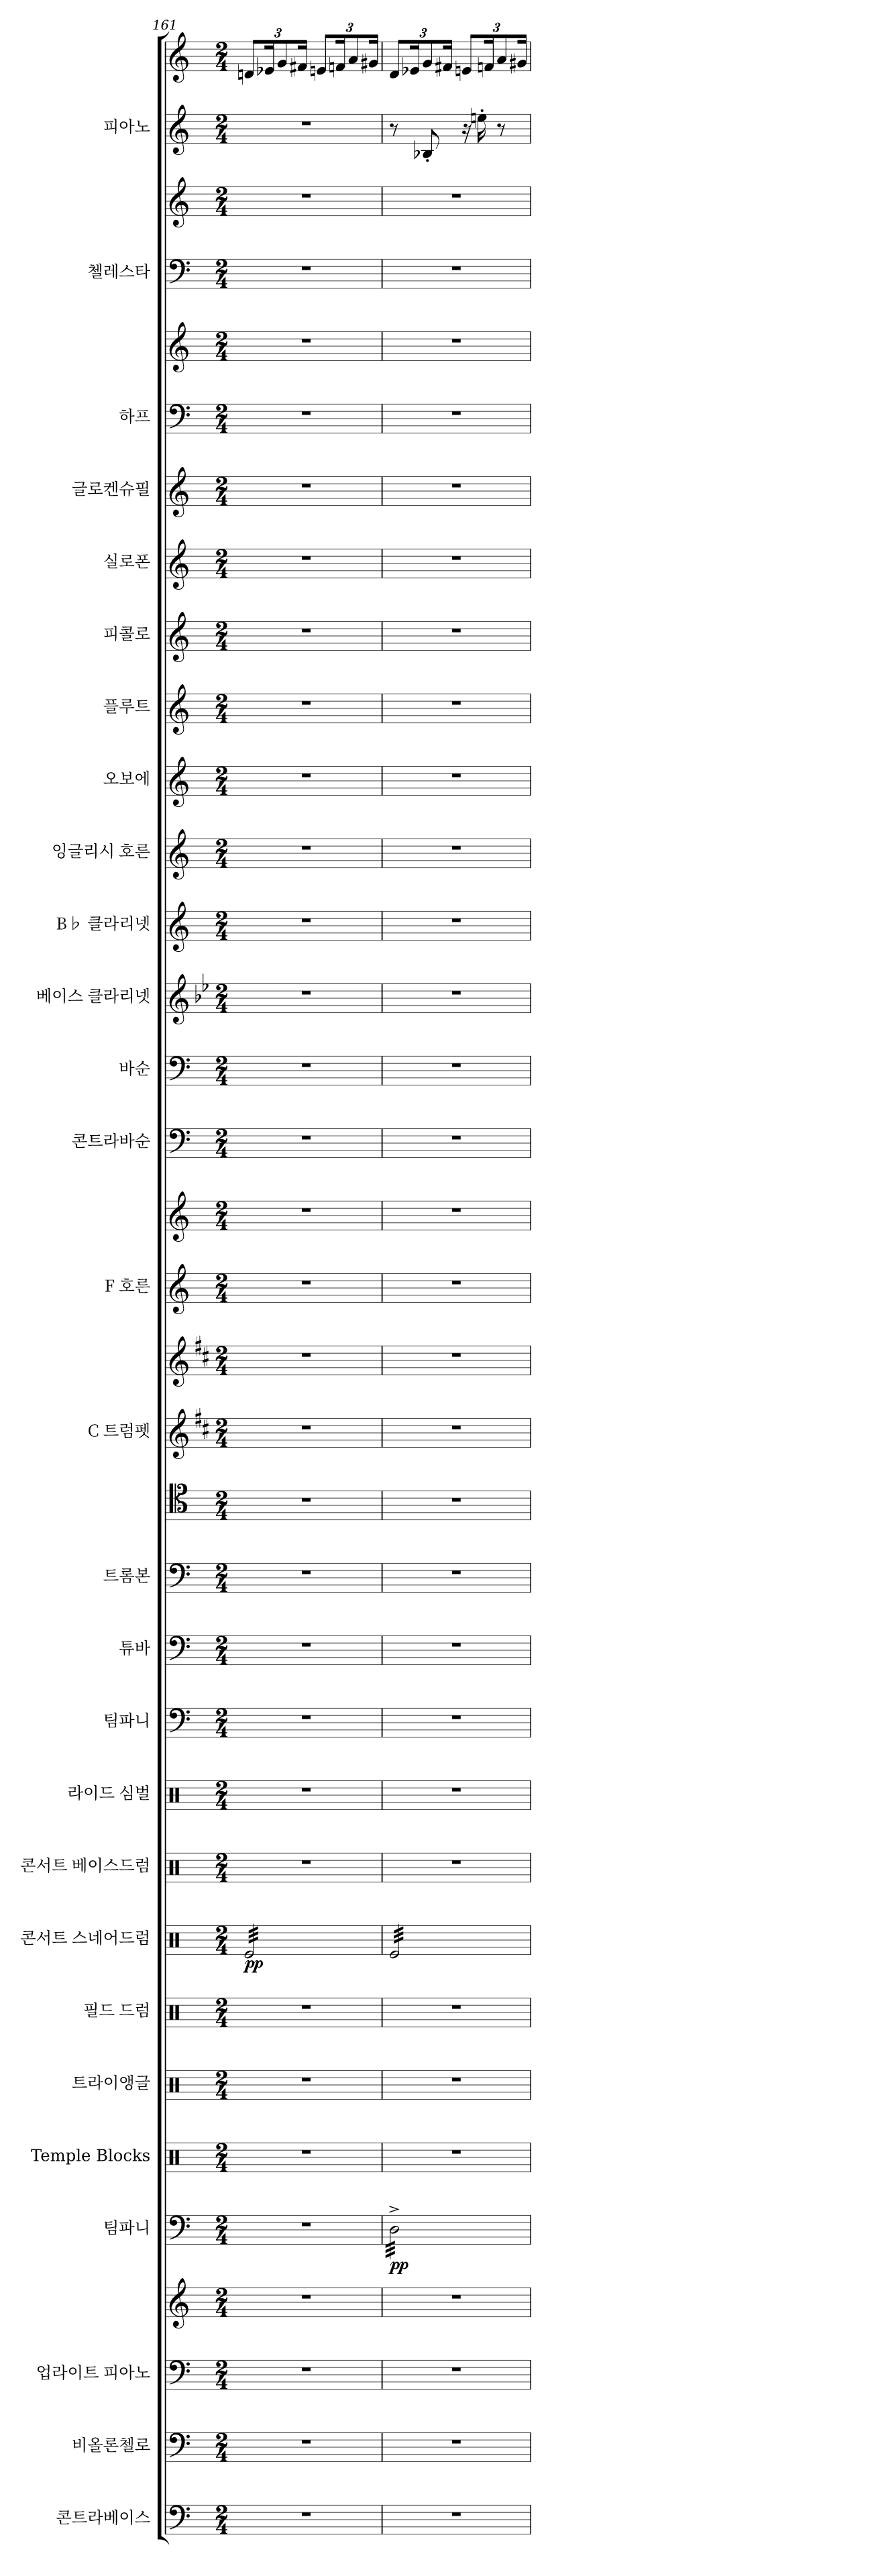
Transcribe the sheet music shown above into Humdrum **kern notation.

**kern	**kern	**kern	**kern	**kern	**dynam	**kern	**kern	**kern	**kern	**dynam	**kern	**kern	**kern	**kern	**kern	**kern	**kern	**kern	**kern	**kern	**kern	**kern	**kern	**kern	**kern	**kern	**kern	**kern	**kern	**kern	**kern	**kern	**kern	**kern	**kern	**kern
*part28	*part27	*part26	*part26	*part25	*part25	*part24	*part23	*part22	*part21	*part21	*part20	*part19	*part18	*part17	*part16	*part16	*part15	*part15	*part14	*part14	*part13	*part12	*part11	*part10	*part9	*part8	*part7	*part6	*part5	*part4	*part3	*part3	*part2	*part2	*part1	*part1
*staff35	*staff34	*staff33	*staff32	*staff31	*staff31	*staff30	*staff29	*staff28	*staff27	*staff27	*staff26	*staff25	*staff24	*staff23	*staff22	*staff21	*staff20	*staff19	*staff18	*staff17	*staff16	*staff15	*staff14	*staff13	*staff12	*staff11	*staff10	*staff9	*staff8	*staff7	*staff6	*staff5	*staff4	*staff3	*staff2	*staff1
*I"콘트라베이스	*I"비올론첼로	*I"업라이트 피아노	*	*I"팀파니	*	*I"Temple Blocks	*I"트라이앵글	*I"필드 드럼	*I"콘서트 스네어드럼	*	*I"콘서트 베이스드럼	*I"라이드 심벌	*I"팀파니	*I"튜바	*I"트롬본	*	*I"C 트럼펫	*	*I"F 호른	*	*I"콘트라바순	*I"바순	*I"베이스 클라리넷	*I"B♭ 클라리넷	*I"잉글리시 호른	*I"오보에	*I"플루트	*I"피콜로	*I"실로폰	*I"글로켄슈필	*I"하프	*	*I"첼레스타	*	*I"피아노	*
*	*	*	*	*	*	*I'Tmp. Bl.	*	*	*	*	*	*	*	*	*	*	*	*	*	*	*	*	*	*	*	*	*	*	*	*	*	*	*	*	*	*
*clefF4	*clefF4	*clefF4	*clefG2	*clefF4	*	*clefX	*clefX	*clefX	*clefX	*	*clefX	*clefX	*clefF4	*clefF4	*clefF4	*clefC4	*clefG2	*clefG2	*clefG2	*clefG2	*clefF4	*clefF4	*clefG2	*clefG2	*clefG2	*clefG2	*clefG2	*clefG2	*clefG2	*clefG2	*clefF4	*clefG2	*clefF4	*clefG2	*clefG2	*clefG2
*ITrd7c12	*	*	*	*	*	*	*	*	*	*	*	*	*	*	*	*	*ITrd1c2	*ITrd1c2	*ITrd4c7	*ITrd4c7	*ITrd7c12	*	*ITrd8c14	*ITrd1c2	*ITrd4c7	*	*	*ITrd-7c-12	*ITrd-7c-12	*ITrd-14c-24	*	*	*ITrd-7c-12	*ITrd-7c-12	*	*
*k[]	*k[]	*k[]	*k[]	*k[]	*	*k[]	*k[]	*k[]	*k[]	*	*k[]	*k[]	*k[]	*k[]	*k[]	*k[]	*k[]	*k[]	*k[b-]	*k[b-]	*k[]	*k[]	*k[b-e-]	*k[b-e-]	*k[b-]	*k[]	*k[]	*k[]	*k[]	*k[]	*k[]	*k[]	*k[]	*k[]	*k[]	*k[]
*M2/4	*M2/4	*M2/4	*M2/4	*M2/4	*	*M2/4	*M2/4	*M2/4	*M2/4	*	*M2/4	*M2/4	*M2/4	*M2/4	*M2/4	*M2/4	*M2/4	*M2/4	*M2/4	*M2/4	*M2/4	*M2/4	*M2/4	*M2/4	*M2/4	*M2/4	*M2/4	*M2/4	*M2/4	*M2/4	*M2/4	*M2/4	*M2/4	*M2/4	*M2/4	*M2/4
*	*	*	*	*	*	*	*	*	*	*	*	*	*	*	*	*	*	*	*	*	*	*	*	*	*	*	*	*	*	*	*	*	*	*	*	*Xbrackettup
=161	=161	=161	=161	=161	=161	=161	=161	=161	=161	=161	=161	=161	=161	=161	=161	=161	=161	=161	=161	=161	=161	=161	=161	=161	=161	=161	=161	=161	=161	=161	=161	=161	=161	=161	=161	=161
!	!	!	!	!	!	!	!	!	!LO:TX:b:B:t=Change Instr.	!	!	!	!	!	!	!	!	!	!	!	!	!	!	!	!	!	!	!	!	!	!	!	!	!	!	!
!	!	!	!	!	!	!	!	!	!	!LO:DY:b	!	!	!	!	!	!	!	!	!	!	!	!	!	!	!	!	!	!	!	!	!	!	!	!	!	!
*	*	*	*	*	*	*	*	*	*tremolo	*	*	*	*	*	*	*	*	*	*	*	*	*	*	*	*	*	*	*	*	*	*	*	*	*	*	*
2r	2r	2r	2r	2r	.	2r	2r	2r	32Re/LLL	pp	2r	2r	2r	2r	2r	2r	2r	2r	2r	2r	2r	2r	2r	2r	2r	2r	2r	2r	2r	2r	2r	2r	2r	2r	2r	12dn/L
.	.	.	.	.	.	.	.	.	32Re/	.	.	.	.	.	.	.	.	.	.	.	.	.	.	.	.	.	.	.	.	.	.	.	.	.	.	.
.	.	.	.	.	.	.	.	.	32Re/	.	.	.	.	.	.	.	.	.	.	.	.	.	.	.	.	.	.	.	.	.	.	.	.	.	.	.
.	.	.	.	.	.	.	.	.	.	.	.	.	.	.	.	.	.	.	.	.	.	.	.	.	.	.	.	.	.	.	.	.	.	.	.	24e-X/K
.	.	.	.	.	.	.	.	.	32Re/	.	.	.	.	.	.	.	.	.	.	.	.	.	.	.	.	.	.	.	.	.	.	.	.	.	.	.
.	.	.	.	.	.	.	.	.	32Re/	.	.	.	.	.	.	.	.	.	.	.	.	.	.	.	.	.	.	.	.	.	.	.	.	.	.	12g/
.	.	.	.	.	.	.	.	.	32Re/	.	.	.	.	.	.	.	.	.	.	.	.	.	.	.	.	.	.	.	.	.	.	.	.	.	.	.
.	.	.	.	.	.	.	.	.	32Re/	.	.	.	.	.	.	.	.	.	.	.	.	.	.	.	.	.	.	.	.	.	.	.	.	.	.	.
.	.	.	.	.	.	.	.	.	.	.	.	.	.	.	.	.	.	.	.	.	.	.	.	.	.	.	.	.	.	.	.	.	.	.	.	24f#X/Jk
.	.	.	.	.	.	.	.	.	32Re/	.	.	.	.	.	.	.	.	.	.	.	.	.	.	.	.	.	.	.	.	.	.	.	.	.	.	.
.	.	.	.	.	.	.	.	.	32Re/	.	.	.	.	.	.	.	.	.	.	.	.	.	.	.	.	.	.	.	.	.	.	.	.	.	.	12en/L
.	.	.	.	.	.	.	.	.	32Re/	.	.	.	.	.	.	.	.	.	.	.	.	.	.	.	.	.	.	.	.	.	.	.	.	.	.	.
.	.	.	.	.	.	.	.	.	32Re/	.	.	.	.	.	.	.	.	.	.	.	.	.	.	.	.	.	.	.	.	.	.	.	.	.	.	.
.	.	.	.	.	.	.	.	.	.	.	.	.	.	.	.	.	.	.	.	.	.	.	.	.	.	.	.	.	.	.	.	.	.	.	.	24fn/K
.	.	.	.	.	.	.	.	.	32Re/	.	.	.	.	.	.	.	.	.	.	.	.	.	.	.	.	.	.	.	.	.	.	.	.	.	.	.
.	.	.	.	.	.	.	.	.	32Re/	.	.	.	.	.	.	.	.	.	.	.	.	.	.	.	.	.	.	.	.	.	.	.	.	.	.	12a/
.	.	.	.	.	.	.	.	.	32Re/	.	.	.	.	.	.	.	.	.	.	.	.	.	.	.	.	.	.	.	.	.	.	.	.	.	.	.
.	.	.	.	.	.	.	.	.	32Re/	.	.	.	.	.	.	.	.	.	.	.	.	.	.	.	.	.	.	.	.	.	.	.	.	.	.	.
.	.	.	.	.	.	.	.	.	.	.	.	.	.	.	.	.	.	.	.	.	.	.	.	.	.	.	.	.	.	.	.	.	.	.	.	24g#X/Jk
.	.	.	.	.	.	.	.	.	32Re/JJJ	.	.	.	.	.	.	.	.	.	.	.	.	.	.	.	.	.	.	.	.	.	.	.	.	.	.	.
=162	=162	=162	=162	=162	=162	=162	=162	=162	=162	=162	=162	=162	=162	=162	=162	=162	=162	=162	=162	=162	=162	=162	=162	=162	=162	=162	=162	=162	=162	=162	=162	=162	=162	=162	=162	=162
!	!	!	!	!	!LO:DY:b	!	!	!	!	!	!	!	!	!	!	!	!	!	!	!	!	!	!	!	!	!	!	!	!	!	!	!	!	!	!	!
*	*	*	*	*tremolo	*	*	*	*	*	*	*	*	*	*	*	*	*	*	*	*	*	*	*	*	*	*	*	*	*	*	*	*	*	*	*	*
2r	2r	2r	2r	32D^\LLL	pp	2r	2r	2r	32Re/LLL	.	2r	2r	2r	2r	2r	2r	2r	2r	2r	2r	2r	2r	2r	2r	2r	2r	2r	2r	2r	2r	2r	2r	2r	2r	8r	12d/L
.	.	.	.	32D^\	.	.	.	.	32Re/	.	.	.	.	.	.	.	.	.	.	.	.	.	.	.	.	.	.	.	.	.	.	.	.	.	.	.
.	.	.	.	32D^\	.	.	.	.	32Re/	.	.	.	.	.	.	.	.	.	.	.	.	.	.	.	.	.	.	.	.	.	.	.	.	.	.	.
.	.	.	.	.	.	.	.	.	.	.	.	.	.	.	.	.	.	.	.	.	.	.	.	.	.	.	.	.	.	.	.	.	.	.	.	24e-X/K
.	.	.	.	32D^\	.	.	.	.	32Re/	.	.	.	.	.	.	.	.	.	.	.	.	.	.	.	.	.	.	.	.	.	.	.	.	.	.	.
.	.	.	.	32D^\	.	.	.	.	32Re/	.	.	.	.	.	.	.	.	.	.	.	.	.	.	.	.	.	.	.	.	.	.	.	.	.	8B-X'/	12g/
.	.	.	.	32D^\	.	.	.	.	32Re/	.	.	.	.	.	.	.	.	.	.	.	.	.	.	.	.	.	.	.	.	.	.	.	.	.	.	.
.	.	.	.	32D^\	.	.	.	.	32Re/	.	.	.	.	.	.	.	.	.	.	.	.	.	.	.	.	.	.	.	.	.	.	.	.	.	.	.
.	.	.	.	.	.	.	.	.	.	.	.	.	.	.	.	.	.	.	.	.	.	.	.	.	.	.	.	.	.	.	.	.	.	.	.	24f#X/Jk
.	.	.	.	32D^\	.	.	.	.	32Re/	.	.	.	.	.	.	.	.	.	.	.	.	.	.	.	.	.	.	.	.	.	.	.	.	.	.	.
.	.	.	.	32D^\	.	.	.	.	32Re/	.	.	.	.	.	.	.	.	.	.	.	.	.	.	.	.	.	.	.	.	.	.	.	.	.	16r	12en/L
.	.	.	.	32D^\	.	.	.	.	32Re/	.	.	.	.	.	.	.	.	.	.	.	.	.	.	.	.	.	.	.	.	.	.	.	.	.	.	.
.	.	.	.	32D^\	.	.	.	.	32Re/	.	.	.	.	.	.	.	.	.	.	.	.	.	.	.	.	.	.	.	.	.	.	.	.	.	16een'\	.
.	.	.	.	.	.	.	.	.	.	.	.	.	.	.	.	.	.	.	.	.	.	.	.	.	.	.	.	.	.	.	.	.	.	.	.	24fn/K
.	.	.	.	32D^\	.	.	.	.	32Re/	.	.	.	.	.	.	.	.	.	.	.	.	.	.	.	.	.	.	.	.	.	.	.	.	.	.	.
.	.	.	.	32D^\	.	.	.	.	32Re/	.	.	.	.	.	.	.	.	.	.	.	.	.	.	.	.	.	.	.	.	.	.	.	.	.	8r	12a/
.	.	.	.	32D^\	.	.	.	.	32Re/	.	.	.	.	.	.	.	.	.	.	.	.	.	.	.	.	.	.	.	.	.	.	.	.	.	.	.
.	.	.	.	32D^\	.	.	.	.	32Re/	.	.	.	.	.	.	.	.	.	.	.	.	.	.	.	.	.	.	.	.	.	.	.	.	.	.	.
.	.	.	.	.	.	.	.	.	.	.	.	.	.	.	.	.	.	.	.	.	.	.	.	.	.	.	.	.	.	.	.	.	.	.	.	24g#X/Jk
.	.	.	.	32D^\JJJ	.	.	.	.	32Re/JJJ	.	.	.	.	.	.	.	.	.	.	.	.	.	.	.	.	.	.	.	.	.	.	.	.	.	.	.
*	*	*	*	*	*	*	*	*	*Xtremolo	*	*	*	*	*	*	*	*	*	*	*	*	*	*	*	*	*	*	*	*	*	*	*	*	*	*	*
*	*	*	*	*Xtremolo	*	*	*	*	*	*	*	*	*	*	*	*	*	*	*	*	*	*	*	*	*	*	*	*	*	*	*	*	*	*	*	*
=	=	=	=	=	=	=	=	=	=	=	=	=	=	=	=	=	=	=	=	=	=	=	=	=	=	=	=	=	=	=	=	=	=	=	=	=
*-	*-	*-	*-	*-	*-	*-	*-	*-	*-	*-	*-	*-	*-	*-	*-	*-	*-	*-	*-	*-	*-	*-	*-	*-	*-	*-	*-	*-	*-	*-	*-	*-	*-	*-	*-	*-
